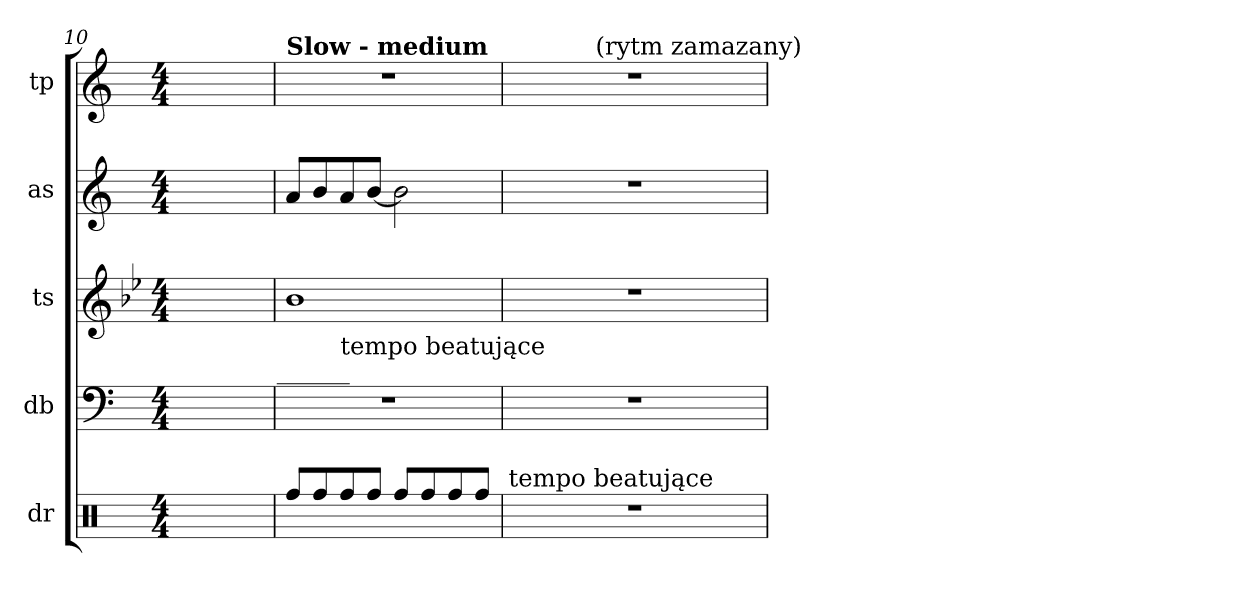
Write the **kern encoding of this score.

**kern	**kern	**kern	**kern	**kern
*part5	*part4	*part3	*part2	*part1
*staff5	*staff4	*staff3	*staff2	*staff1
*I"dr	*I"db	*I"ts	*I"as	*I"tp
*I'dr	*I'db	*I'ts	*I'as	*I'tp
*clefX	*clefF4	*clefG2	*clefG2	*clefG2
*	*ITrd7c12	*ITrd8c14	*ITrd5c9	*ITrd1c2
*k[]	*k[]	*k[b-e-]	*k[b-e-a-]	*k[b-e-]
*M4/4	*M4/4	*M4/4	*M4/4	*M4/4
=10	=10	=10	=10	=10
1ryy	1ryy	1ryy	1ryy	1ryy
!!LO:PB:g=z
=11	=11	=11	=11	=11
*	*	*	*	*MM60
!	!	!	!	!LO:TX:a:B:t=Slow - medium
*	*^	*	*	*
*	*	*^	*	*	*
8Rffi/L	1r	8ryy	4ryy	1B-i	8ci/L	1r
!	!	!LO:TX:a:cj:t=______	!	!	!	!
8Rffi/	.	2..ryy	.	.	8di/	.
!	!	!	!LO:TX:a:t=tempo beatujące	!	!	!
8Rffi/	.	.	2.ryy	.	8ci/	.
8Rffi/J	.	.	.	.	[<8di/J	.
8Rffi/L	.	.	.	.	2di\]	.
8Rffi/	.	.	.	.	.	.
8Rffi/	.	.	.	.	.	.
8Rffi/J	.	.	.	.	.	.
=12	=12	=12	=12	=12	=12	=12
!LO:TX:a:t=tempo beatujące	!	!	!	!	!	!
*	*v	*v	*v	*	*	*^
1r	1r	1r	1r	1r	2ryy
.	.	.	.	.	32ryy
.	.	.	.	.	64ryy
.	.	.	.	.	256..ryy
!	!	!	!	!	!LO:TX:a:t=(rytm zamazany)
.	.	.	.	.	4ryy
.	.	.	.	.	8ryy
.	.	.	.	.	16ryy
.	.	.	.	.	128ryy
.	.	.	.	.	1024ryy
*	*	*	*	*v	*v
=	=	=	=	=
*-	*-	*-	*-	*-
